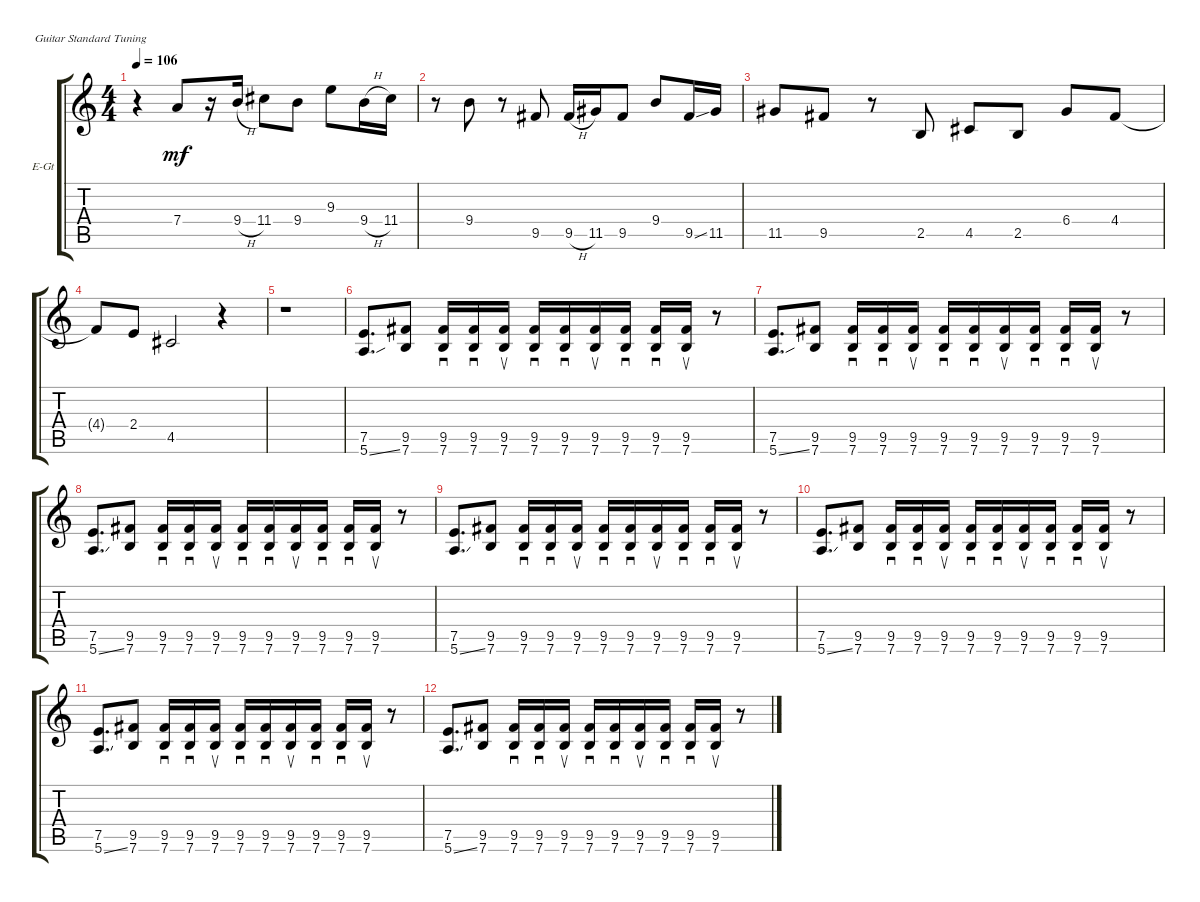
\defaultSystemsLayout 4
\bracketExtendMode groupsimilarinstruments
\firstSystemTrackNameOrientation horizontal
\otherSystemsTrackNameOrientation horizontal
\track ("Electric Guitar" "E-Gt") {instrument overdrivenguitar}
\staff {score tabs}
\tuning (E4 B3 G3 D3 A2 E2)
\ts (4 4)
\tempo 106
\clef g2
\ks c
r.4{dy mf} 7.4.8 r.16 9.4{h}.16 11.4.8 9.4.8 9.3.8 9.4{h}.16 11.4.16 |
r.8 9.4.8 r.8 9.5.8 9.5{h}.16 11.5.16 9.5.8 9.4.8 9.5{ss}.16 11.5.16 |
11.5.8 9.5.8 r.8 2.5.8 4.5.8 2.5.8 6.4.8 4.4.8 |
4.4{t}.8 2.4.8 4.5.2 r.4 |
r.1 |
(5.6{ss} 7.5).8{d} (7.6 9.5).8 (7.6 9.5).16{sd} (7.6 9.5).16{sd} (7.6 9.5).16{su} (7.6 9.5).16{sd} (7.6 9.5).16{sd} (7.6 9.5).16{su} (7.6 9.5).16{sd} (7.6 9.5).16{sd} (7.6 9.5).16{su} r.8 |
(5.6{ss} 7.5).8{d} (7.6 9.5).8 (7.6 9.5).16{sd} (7.6 9.5).16{sd} (7.6 9.5).16{su} (7.6 9.5).16{sd} (7.6 9.5).16{sd} (7.6 9.5).16{su} (7.6 9.5).16{sd} (7.6 9.5).16{sd} (7.6 9.5).16{su} r.8 |
(5.6{ss} 7.5).8{d} (7.6 9.5).8 (7.6 9.5).16{sd} (7.6 9.5).16{sd} (7.6 9.5).16{su} (7.6 9.5).16{sd} (7.6 9.5).16{sd} (7.6 9.5).16{su} (7.6 9.5).16{sd} (7.6 9.5).16{sd} (7.6 9.5).16{su} r.8 |
(5.6{ss} 7.5).8{d} (7.6 9.5).8 (7.6 9.5).16{sd} (7.6 9.5).16{sd} (7.6 9.5).16{su} (7.6 9.5).16{sd} (7.6 9.5).16{sd} (7.6 9.5).16{su} (7.6 9.5).16{sd} (7.6 9.5).16{sd} (7.6 9.5).16{su} r.8 |
(5.6{ss} 7.5).8{d} (7.6 9.5).8 (7.6 9.5).16{sd} (7.6 9.5).16{sd} (7.6 9.5).16{su} (7.6 9.5).16{sd} (7.6 9.5).16{sd} (7.6 9.5).16{su} (7.6 9.5).16{sd} (7.6 9.5).16{sd} (7.6 9.5).16{su} r.8 |
(5.6{ss} 7.5).8{d} (7.6 9.5).8 (7.6 9.5).16{sd} (7.6 9.5).16{sd} (7.6 9.5).16{su} (7.6 9.5).16{sd} (7.6 9.5).16{sd} (7.6 9.5).16{su} (7.6 9.5).16{sd} (7.6 9.5).16{sd} (7.6 9.5).16{su} r.8 |
(5.6{ss} 7.5).8{d} (7.6 9.5).8 (7.6 9.5).16{sd} (7.6 9.5).16{sd} (7.6 9.5).16{su} (7.6 9.5).16{sd} (7.6 9.5).16{sd} (7.6 9.5).16{su} (7.6 9.5).16{sd} (7.6 9.5).16{sd} (7.6 9.5).16{su} r.8
